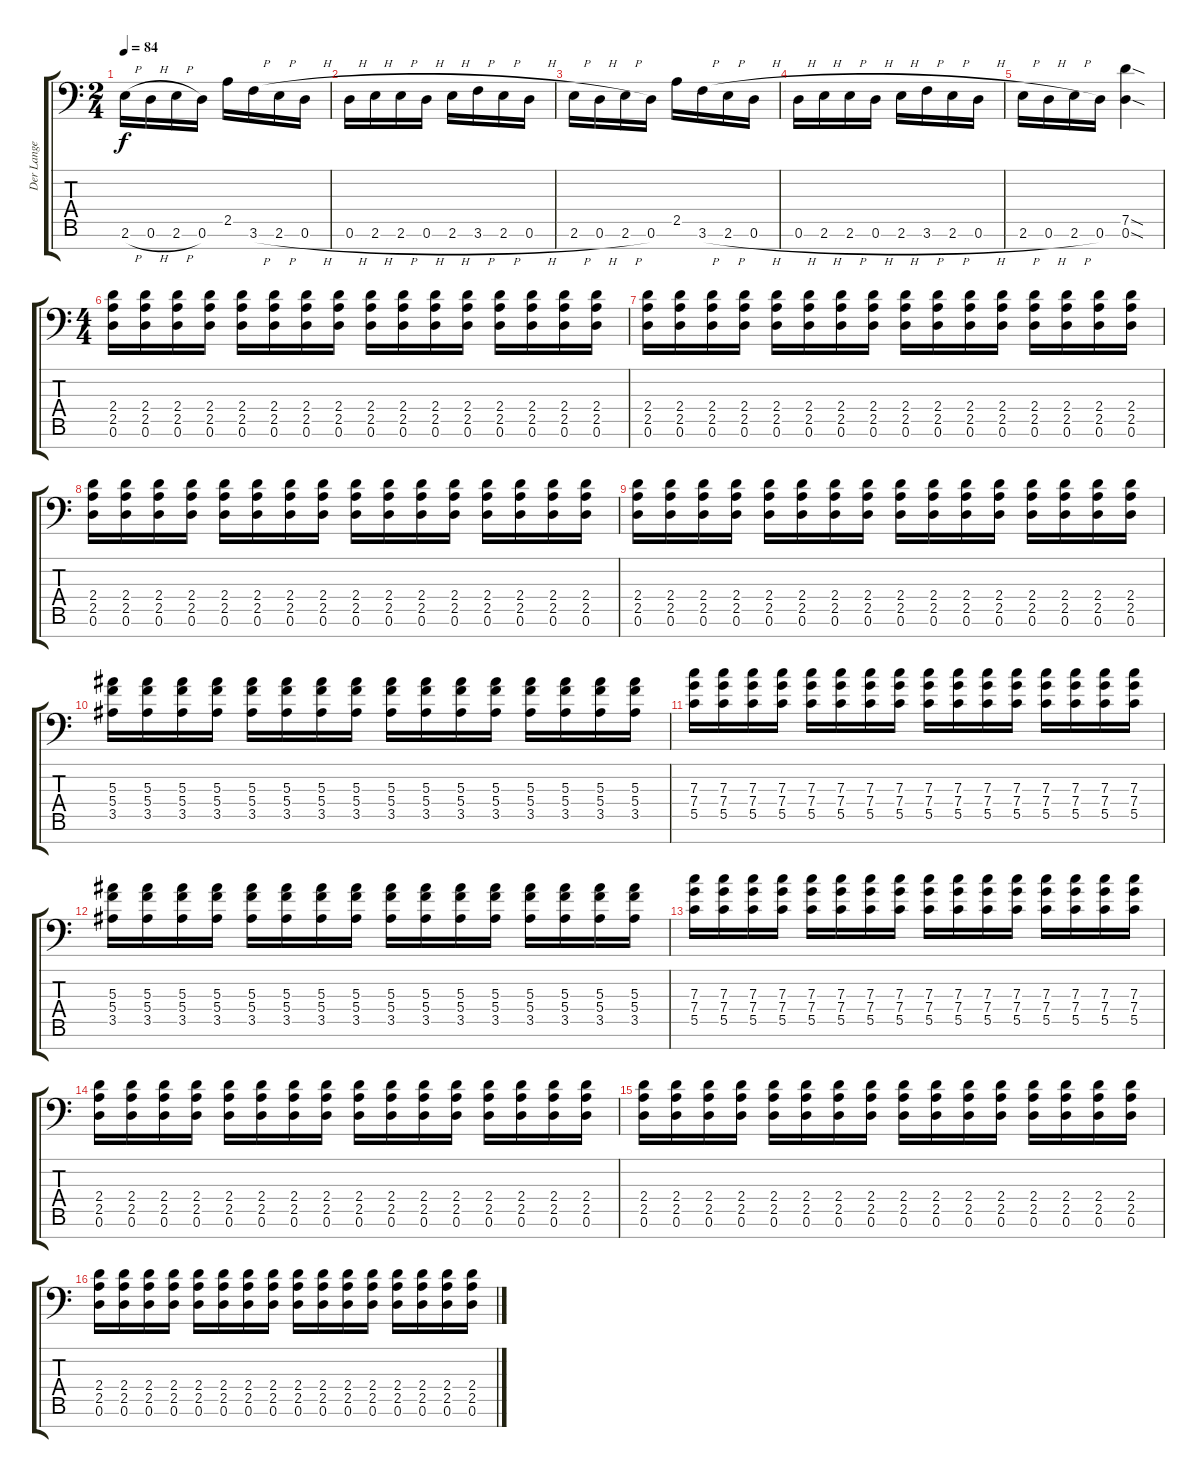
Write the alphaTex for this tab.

\track ("Der Lange" "Der Lange") {instrument distortionguitar}
\staff {score tabs}
\tuning (D4 A3 F3 C3 G2 D2 A1) {hide}
\ts (2 4)
\tempo 84
\clef f4
\ks c
2.6{h}.16{dy f} 0.6{h}.16 2.6{h}.16 0.6.16 2.5.16 3.6{h}.16 2.6{h}.16 0.6{h}.16 |
0.6{h}.16 2.6{h}.16 2.6{h}.16 0.6{h}.16 2.6{h}.16 3.6{h}.16 2.6{h}.16 0.6{h}.16 |
2.6{h}.16 0.6{h}.16 2.6{h}.16 0.6.16 2.5.16 3.6{h}.16 2.6{h}.16 0.6{h}.16 |
0.6{h}.16 2.6{h}.16 2.6{h}.16 0.6{h}.16 2.6{h}.16 3.6{h}.16 2.6{h}.16 0.6{h}.16 |
2.6{h}.16 0.6{h}.16 2.6{h}.16 0.6.16 (7.5{sod} 0.6{sod}).4 |
\ts (4 4)
(2.4 2.5 0.6).16 (2.4 2.5 0.6).16 (2.4 2.5 0.6).16 (2.4 2.5 0.6).16 (2.4 2.5 0.6).16 (2.4 2.5 0.6).16 (2.4 2.5 0.6).16 (2.4 2.5 0.6).16 (2.4 2.5 0.6).16 (2.4 2.5 0.6).16 (2.4 2.5 0.6).16 (2.4 2.5 0.6).16 (2.4 2.5 0.6).16 (2.4 2.5 0.6).16 (2.4 2.5 0.6).16 (2.4 2.5 0.6).16 |
(2.4 2.5 0.6).16 (2.4 2.5 0.6).16 (2.4 2.5 0.6).16 (2.4 2.5 0.6).16 (2.4 2.5 0.6).16 (2.4 2.5 0.6).16 (2.4 2.5 0.6).16 (2.4 2.5 0.6).16 (2.4 2.5 0.6).16 (2.4 2.5 0.6).16 (2.4 2.5 0.6).16 (2.4 2.5 0.6).16 (2.4 2.5 0.6).16 (2.4 2.5 0.6).16 (2.4 2.5 0.6).16 (2.4 2.5 0.6).16 |
(2.4 2.5 0.6).16 (2.4 2.5 0.6).16 (2.4 2.5 0.6).16 (2.4 2.5 0.6).16 (2.4 2.5 0.6).16 (2.4 2.5 0.6).16 (2.4 2.5 0.6).16 (2.4 2.5 0.6).16 (2.4 2.5 0.6).16 (2.4 2.5 0.6).16 (2.4 2.5 0.6).16 (2.4 2.5 0.6).16 (2.4 2.5 0.6).16 (2.4 2.5 0.6).16 (2.4 2.5 0.6).16 (2.4 2.5 0.6).16 |
(2.4 2.5 0.6).16 (2.4 2.5 0.6).16 (2.4 2.5 0.6).16 (2.4 2.5 0.6).16 (2.4 2.5 0.6).16 (2.4 2.5 0.6).16 (2.4 2.5 0.6).16 (2.4 2.5 0.6).16 (2.4 2.5 0.6).16 (2.4 2.5 0.6).16 (2.4 2.5 0.6).16 (2.4 2.5 0.6).16 (2.4 2.5 0.6).16 (2.4 2.5 0.6).16 (2.4 2.5 0.6).16 (2.4 2.5 0.6).16 |
(5.3 5.4 3.5).16 (5.3 5.4 3.5).16 (5.3 5.4 3.5).16 (5.3 5.4 3.5).16 (5.3 5.4 3.5).16 (5.3 5.4 3.5).16 (5.3 5.4 3.5).16 (5.3 5.4 3.5).16 (5.3 5.4 3.5).16 (5.3 5.4 3.5).16 (5.3 5.4 3.5).16 (5.3 5.4 3.5).16 (5.3 5.4 3.5).16 (5.3 5.4 3.5).16 (5.3 5.4 3.5).16 (5.3 5.4 3.5).16 |
(7.3 7.4 5.5).16 (7.3 7.4 5.5).16 (7.3 7.4 5.5).16 (7.3 7.4 5.5).16 (7.3 7.4 5.5).16 (7.3 7.4 5.5).16 (7.3 7.4 5.5).16 (7.3 7.4 5.5).16 (7.3 7.4 5.5).16 (7.3 7.4 5.5).16 (7.3 7.4 5.5).16 (7.3 7.4 5.5).16 (7.3 7.4 5.5).16 (7.3 7.4 5.5).16 (7.3 7.4 5.5).16 (7.3 7.4 5.5).16 |
(5.3 5.4 3.5).16 (5.3 5.4 3.5).16 (5.3 5.4 3.5).16 (5.3 5.4 3.5).16 (5.3 5.4 3.5).16 (5.3 5.4 3.5).16 (5.3 5.4 3.5).16 (5.3 5.4 3.5).16 (5.3 5.4 3.5).16 (5.3 5.4 3.5).16 (5.3 5.4 3.5).16 (5.3 5.4 3.5).16 (5.3 5.4 3.5).16 (5.3 5.4 3.5).16 (5.3 5.4 3.5).16 (5.3 5.4 3.5).16 |
(7.3 7.4 5.5).16 (7.3 7.4 5.5).16 (7.3 7.4 5.5).16 (7.3 7.4 5.5).16 (7.3 7.4 5.5).16 (7.3 7.4 5.5).16 (7.3 7.4 5.5).16 (7.3 7.4 5.5).16 (7.3 7.4 5.5).16 (7.3 7.4 5.5).16 (7.3 7.4 5.5).16 (7.3 7.4 5.5).16 (7.3 7.4 5.5).16 (7.3 7.4 5.5).16 (7.3 7.4 5.5).16 (7.3 7.4 5.5).16 |
(2.4 2.5 0.6).16 (2.4 2.5 0.6).16 (2.4 2.5 0.6).16 (2.4 2.5 0.6).16 (2.4 2.5 0.6).16 (2.4 2.5 0.6).16 (2.4 2.5 0.6).16 (2.4 2.5 0.6).16 (2.4 2.5 0.6).16 (2.4 2.5 0.6).16 (2.4 2.5 0.6).16 (2.4 2.5 0.6).16 (2.4 2.5 0.6).16 (2.4 2.5 0.6).16 (2.4 2.5 0.6).16 (2.4 2.5 0.6).16 |
(2.4 2.5 0.6).16 (2.4 2.5 0.6).16 (2.4 2.5 0.6).16 (2.4 2.5 0.6).16 (2.4 2.5 0.6).16 (2.4 2.5 0.6).16 (2.4 2.5 0.6).16 (2.4 2.5 0.6).16 (2.4 2.5 0.6).16 (2.4 2.5 0.6).16 (2.4 2.5 0.6).16 (2.4 2.5 0.6).16 (2.4 2.5 0.6).16 (2.4 2.5 0.6).16 (2.4 2.5 0.6).16 (2.4 2.5 0.6).16 |
(2.4 2.5 0.6).16 (2.4 2.5 0.6).16 (2.4 2.5 0.6).16 (2.4 2.5 0.6).16 (2.4 2.5 0.6).16 (2.4 2.5 0.6).16 (2.4 2.5 0.6).16 (2.4 2.5 0.6).16 (2.4 2.5 0.6).16 (2.4 2.5 0.6).16 (2.4 2.5 0.6).16 (2.4 2.5 0.6).16 (2.4 2.5 0.6).16 (2.4 2.5 0.6).16 (2.4 2.5 0.6).16 (2.4 2.5 0.6).16
